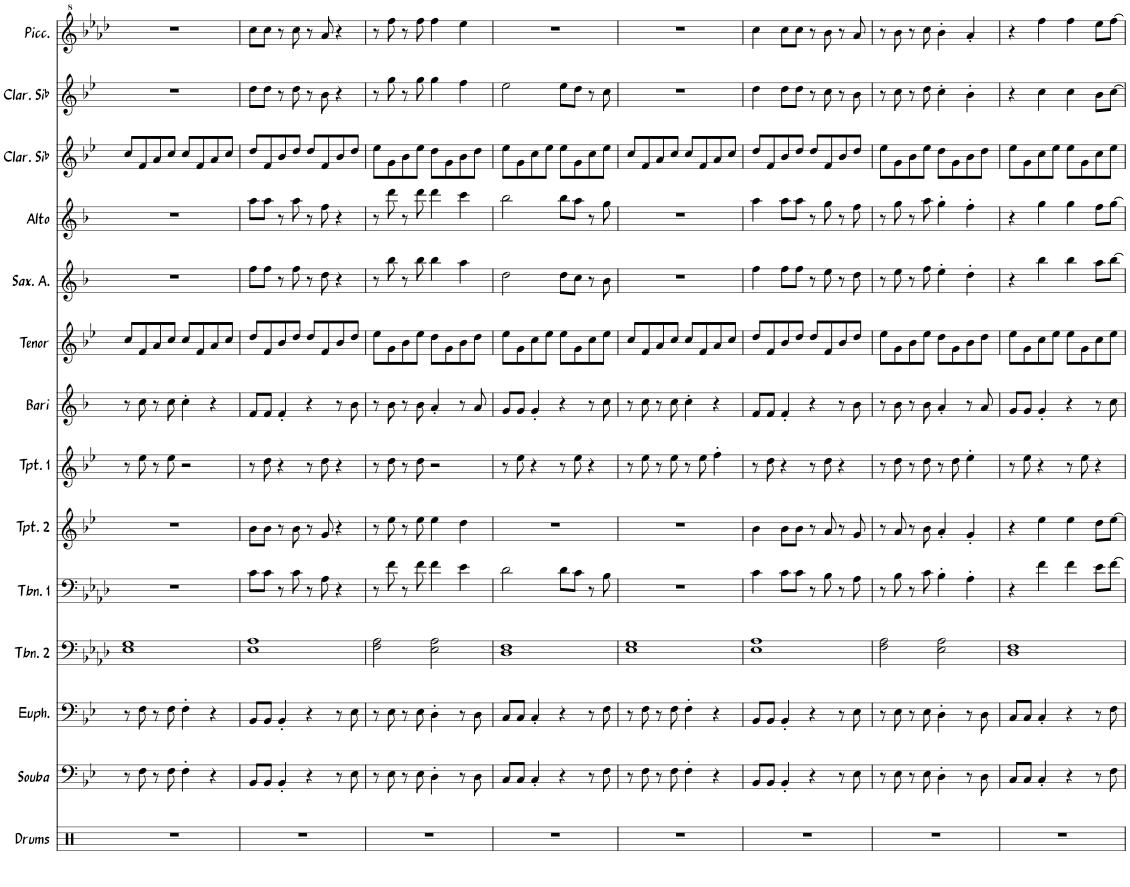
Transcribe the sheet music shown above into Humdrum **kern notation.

**kern	**kern	**kern	**kern	**kern	**kern	**kern	**kern	**kern	**kern	**kern	**kern	**kern	**kern
*part14	*part13	*part12	*part11	*part10	*part9	*part8	*part7	*part6	*part5	*part4	*part3	*part2	*part1
*staff14	*staff13	*staff12	*staff11	*staff10	*staff9	*staff8	*staff7	*staff6	*staff5	*staff4	*staff3	*staff2	*staff1
*I"Drums	*I"Soubassophone	*I"Euphonium	*I"Trombone 2	*I"Trombone 1	*I"Trumpet 2	*I"Trumpet 1	*I"Baritone Sax	*I"Tenor Sax	*I"Saxophone Alto	*I"Alto Sax	*I"Clarinette en Sib	*I"Clarinette en Sib	*I"Piccolo
*I'Drums	*I'Souba	*I'Euph.	*I'Tbn. 2	*I'Tbn. 1	*I'Tpt. 2	*I'Tpt. 1	*I'Bari	*I'Tenor	*I'Sax. A.	*I'Alto	*I'Clar. Sib	*I'Clar. Sib	*I'Picc.
!!LO:PB:g=z
*clefX	*clefF4	*clefF4	*clefF4	*clefF4	*clefG2	*clefG2	*clefG2	*clefG2	*clefG2	*clefG2	*clefG2	*clefG2	*clefG^2
*	*Trd1c2	*Trd1c2	*	*	*Trd1c2	*Trd1c2	*Trd12c21	*Trd8c14	*Trd5c9	*Trd5c9	*Trd1c2	*Trd1c2	*Trd-7c-12
*k[]	*k[b-e-]	*k[b-e-]	*k[b-e-a-d-]	*k[b-e-a-d-]	*k[b-e-]	*k[b-e-]	*k[b-]	*k[b-e-]	*k[b-]	*k[b-]	*k[b-e-]	*k[b-e-]	*k[b-e-a-d-]
*M4/4	*M4/4	*M4/4	*M4/4	*M4/4	*M4/4	*M4/4	*M4/4	*M4/4	*M4/4	*M4/4	*M4/4	*M4/4	*M4/4
=16	=16	=16	=16	=16	=16	=16	=16	=16	=16	=16	=16	=16	=16
1r	8r	8r	1E- 1G	1r	1r	8r	8r	8cc/L	1r	1r	8cc/L	1r	1r
.	8F\	8F\	.	.	.	8ee-\	8cc\	8f/	.	.	8f/	.	.
.	8r	8r	.	.	.	8r	8r	8a/	.	.	8a/	.	.
.	8F\	8F\	.	.	.	8ee-\	8cc\	8cc/J	.	.	8cc/J	.	.
.	4F'\	4F'\	.	.	.	2r	4cc'\	8cc/L	.	.	8cc/L	.	.
.	.	.	.	.	.	.	.	8f/	.	.	8f/	.	.
.	4r	4r	.	.	.	.	4r	8a/	.	.	8a/	.	.
.	.	.	.	.	.	.	.	8cc/J	.	.	8cc/J	.	.
=17	=17	=17	=17	=17	=17	=17	=17	=17	=17	=17	=17	=17	=17
1r	8BB-/L	8BB-/L	1E- 1A-	8c\L	8b-\L	8r	8f/L	8dd/L	8ff\L	8aa\L	8dd/L	8dd\L	8ccc\L
.	8BB-/J	8BB-/J	.	8c\J	8b-\J	8dd\	8f/J	8f/	8ff\J	8aa\J	8f/	8dd\J	8ccc\J
.	4BB-'/	4BB-'/	.	8r	8r	4r	4f'/	8b-/	8r	8r	8b-/	8r	8r
.	.	.	.	8c\	8b-\	.	.	8dd/J	8ff\	8aa\	8dd/J	8dd\	8ccc\
.	4r	4r	.	8r	8r	8r	4r	8dd/L	8r	8r	8dd/L	8r	8r
.	.	.	.	8A-\	8g/	8dd\	.	8f/	8dd\	8ff\	8f/	8b-\	8aa-/
.	8r	8r	.	4r	4r	4r	8r	8b-/	4r	4r	8b-/	4r	4r
.	8E-\	8E-\	.	.	.	.	8b-\	8dd/J	.	.	8dd/J	.	.
=18	=18	=18	=18	=18	=18	=18	=18	=18	=18	=18	=18	=18	=18
1r	8r	8r	2F\ 2A-\	8r	8r	8r	8r	8ee-\L	8r	8r	8ee-\L	8r	8r
.	8E-\	8E-\	.	8f\	8ee-\	8dd\	8b-\	8g\	8bb-\	8ddd\	8g\	8gg\	8fff\
.	8r	8r	.	8r	8r	8r	8r	8b-\	8r	8r	8b-\	8r	8r
.	8E-\	8E-\	.	8f\	8ee-\	8dd\	8b-\	8ee-\J	8bb-\	8ddd\	8ee-\J	8gg\	8fff\
.	4D'\	4D'\	2E-\ 2A-\	4f\	4ee-\	2r	4a'/	8dd\L	4bb-\	4ddd\	8dd\L	4gg\	4fff\
.	.	.	.	.	.	.	.	8g\	.	.	8g\	.	.
.	8r	8r	.	4e-\	4dd\	.	8r	8b-\	4aa\	4ccc\	8b-\	4ff\	4eee-\
.	8D\	8D\	.	.	.	.	8a/	8dd\J	.	.	8dd\J	.	.
=19	=19	=19	=19	=19	=19	=19	=19	=19	=19	=19	=19	=19	=19
1r	8C/L	8C/L	1D- 1F	2d-\	1r	8r	8g/L	8ee-\L	2dd\	2bb-\	8ee-\L	2ee-\	1r
.	8C/J	8C/J	.	.	.	8ee-\	8g/J	8g\	.	.	8g\	.	.
.	4C'/	4C'/	.	.	.	4r	4g'/	8cc\	.	.	8cc\	.	.
.	.	.	.	.	.	.	.	8ee-\J	.	.	8ee-\J	.	.
.	4r	4r	.	8d-\L	.	8r	4r	8ee-\L	8dd\L	8bb-\L	8ee-\L	8ee-\L	.
.	.	.	.	8c\J	.	8ee-\	.	8g\	8cc\J	8aa\J	8g\	8dd\J	.
.	8r	8r	.	8r	.	4r	8r	8cc\	8r	8r	8cc\	8r	.
.	8F\	8F\	.	8B-\	.	.	8cc\	8ee-\J	8b-\	8gg\	8ee-\J	8cc\	.
=20	=20	=20	=20	=20	=20	=20	=20	=20	=20	=20	=20	=20	=20
1r	8r	8r	1E- 1G	1r	1r	8r	8r	8cc/L	1r	1r	8cc/L	1r	1r
.	8F\	8F\	.	.	.	8ee-\	8cc\	8f/	.	.	8f/	.	.
.	8r	8r	.	.	.	8r	8r	8a/	.	.	8a/	.	.
.	8F\	8F\	.	.	.	8ee-\	8cc\	8cc/J	.	.	8cc/J	.	.
.	4F'\	4F'\	.	.	.	8r	4cc'\	8cc/L	.	.	8cc/L	.	.
.	.	.	.	.	.	8ee-\	.	8f/	.	.	8f/	.	.
.	4r	4r	.	.	.	4ff'\	4r	8a/	.	.	8a/	.	.
.	.	.	.	.	.	.	.	8cc/J	.	.	8cc/J	.	.
=21	=21	=21	=21	=21	=21	=21	=21	=21	=21	=21	=21	=21	=21
1r	8BB-/L	8BB-/L	1E- 1A-	4c\	4b-\	8r	8f/L	8dd/L	4ff\	4aa\	8dd/L	4dd\	4ccc\
.	8BB-/J	8BB-/J	.	.	.	8dd\	8f/J	8f/	.	.	8f/	.	.
.	4BB-'/	4BB-'/	.	8c\L	8b-\L	4r	4f'/	8b-/	8ff\L	8aa\L	8b-/	8dd\L	8ccc\L
.	.	.	.	8c\J	8b-\J	.	.	8dd/J	8ff\J	8aa\J	8dd/J	8dd\J	8ccc\J
.	4r	4r	.	8r	8r	8r	4r	8dd/L	8r	8r	8dd/L	8r	8r
.	.	.	.	8B-\	8a/	8dd\	.	8f/	8ee\	8gg\	8f/	8cc\	8bb-\
.	8r	8r	.	8r	8r	4r	8r	8b-/	8r	8r	8b-/	8r	8r
.	8E-\	8E-\	.	8A-\	8g/	.	8b-\	8dd/J	8dd\	8ff\	8dd/J	8b-\	8aa-/
=22	=22	=22	=22	=22	=22	=22	=22	=22	=22	=22	=22	=22	=22
1r	8r	8r	2F\ 2A-\	8r	8r	8r	8r	8ee-\L	8r	8r	8ee-\L	8r	8r
.	8E-\	8E-\	.	8B-\	8a/	8dd\	8b-\	8g\	8ee\	8gg\	8g\	8cc\	8bb-\
.	8r	8r	.	8r	8r	8r	8r	8b-\	8r	8r	8b-\	8r	8r
.	8E-\	8E-\	.	8c\	8b-\	8dd\	8b-\	8ee-\J	8ff\	8aa\	8ee-\J	8dd\	8ccc\
.	4D'\	4D'\	2E-\ 2A-\	4B-'\	4a'/	8r	4a'/	8dd\L	4ee'\	4gg'\	8dd\L	4cc'\	4bb-'\
.	.	.	.	.	.	8dd\	.	8g\	.	.	8g\	.	.
.	8r	8r	.	4A-'\	4g'/	4ee-'\	8r	8b-\	4dd'\	4ff'\	8b-\	4b-'\	4aa-'/
.	8D\	8D\	.	.	.	.	8a/	8dd\J	.	.	8dd\J	.	.
=23	=23	=23	=23	=23	=23	=23	=23	=23	=23	=23	=23	=23	=23
1r	8C/L	8C/L	1D- 1F	4r	4r	8r	8g/L	8ee-\L	4r	4r	8ee-\L	4r	4r
.	8C/J	8C/J	.	.	.	8ee-\	8g/J	8g\	.	.	8g\	.	.
.	4C'/	4C'/	.	4f\	4ee-\	4r	4g'/	8cc\	4bb-\	4gg\	8cc\	4cc\	4fff\
.	.	.	.	.	.	.	.	8ee-\J	.	.	8ee-\J	.	.
.	4r	4r	.	4f\	4ee-\	8r	4r	8ee-\L	4bb-\	4gg\	8ee-\L	4cc\	4fff\
.	.	.	.	.	.	8ee-\	.	8g\	.	.	8g\	.	.
.	8r	8r	.	8e-\L	8dd\L	4r	8r	8cc\	8aa\L	8ff\L	8cc\	8b-\L	8eee-\L
.	8F\	8F\	.	[8f\J	[8ee-\J	.	8cc\	8ee-\J	[8bb-\J	[8gg\J	8ee-\J	[8cc\J	[8fff\J
=	=	=	=	=	=	=	=	=	=	=	=	=	=
*-	*-	*-	*-	*-	*-	*-	*-	*-	*-	*-	*-	*-	*-
